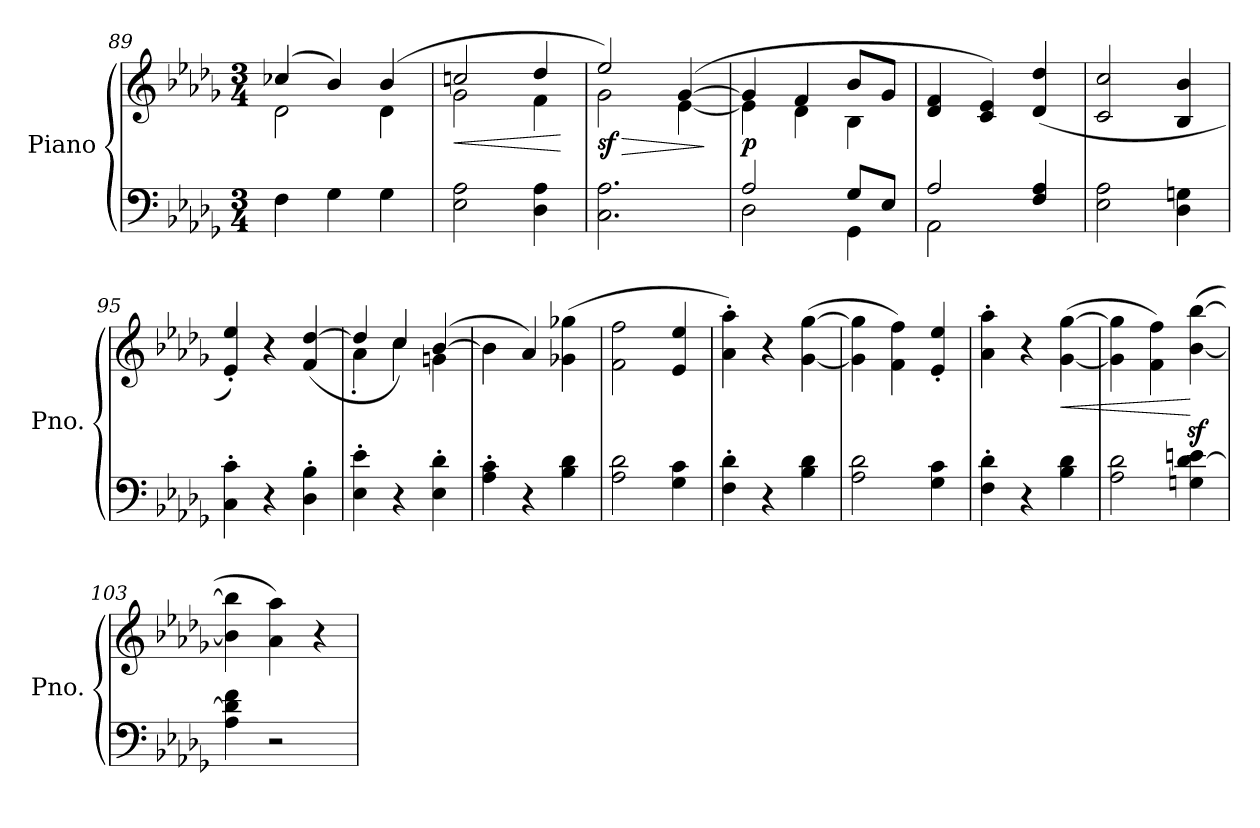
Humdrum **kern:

**kern	**kern	**dynam
*part1	*part1	*part1
*staff2	*staff1	*staff1/2
*I"Piano	*	*
*I'Pno.	*	*
*clefF4	*clefG2	*
*k[b-e-a-d-g-]	*k[b-e-a-d-g-]	*
*M3/4	*M3/4	*
=89	=89	=89
*	*^	*
4F\	(4cc-X/	2d-\	.
4G-\	4b-/)	.	.
4G-\	(4b-/	4d-\	.
=90	=90	=90	=90
!	!	!	!LO:HP:b
2E-\ 2A-\	2ccn/	2g-\	<
4D-\ 4A-\	4dd-/	4f\	.
*	*v	*v	*
.	.	[
=91	=91	=91
!	!	!LO:HP:b
*	*^	*
!	!	!	!LO:DY:n=1:b
2.C\ 2.A-\	2ee-/)	2g-\	> sf
.	([4g-/	[4e-\	.
*	*v	*v	*
.	.	]
=92	=92	=92
*^	*^	*
!	!	!	!	!LO:DY:b
2A-/	2D-\	4g-/]	4e-\]	p
.	.	4f/	4d-\	.
8G-/L	4GG-\	8b-/L	4B-\	.
8E-/J	.	8g-/J	.	.
*	*	*v	*v	*
=93	=93	=93	=93
2A-/	2AA-\	4d-/ 4f/	.
.	.	4c/ 4e-/)	.
4F/ 4A-/	4ryy	(4d-/ 4dd-/	.
*v	*v	*	*
=94	=94	=94
2E-\ 2A-\	2c/ 2cc/	.
4D-\ 4Gn\	4B-/ 4b-/	.
=95	=95	=95
4C\' 4c\'	4e-/' 4ee-/')	.
4r	4r	.
4D-\' 4B-\'	(>4f/ [4dd-/	.
!!LO:LB:g=z
=96	=96	=96
*	*^	*
4E-\' 4e-\'	4dd-/]	4a-'\	.
4r	4cc/)	4cc\	.
4E-\' 4d-\'	([4b-/	4gn\	.
*	*v	*v	*
=97	=97	=97
4A-\' 4c\'	4b-\]	.
4r	4a-/)	.
4B-\ 4d-\	(4g-X\ 4gg-X\	.
=98	=98	=98
2A-\ 2d-\	2f\ 2ff\	.
4G-\ 4c\	4e-/ 4ee-/	.
=99	=99	=99
4F\' 4d-\'	4a-\' 4aa-\')	.
4r	4r	.
4B-\ 4d-\	([4g-\ [4gg-\	.
=100	=100	=100
2A-\ 2d-\	4g-\] 4gg-\]	.
.	4f\ 4ff\)	.
4G-\ 4c\	4e-/' 4ee-/'	.
=101	=101	=101
4F\' 4d-\'	4a-\' 4aa-\'	.
4r	4r	.
!	!	!LO:HP:b
4B-\ 4d-\	([4g-\ [4gg-\	<
=102	=102	=102
2A-\ 2d-\	4g-\] 4gg-\]	.
.	4f\ 4ff\)	.
4Gn\ [4d-\ 4en\	([4b-\z< [4bb-\z<	[
=103	=103	=103
4A-\ 4d-\] 4f\	4b-\] 4bb-\]	.
2r	4a-\ 4aa-\)	.
.	4r	.
=	=	=
*-	*-	*-
